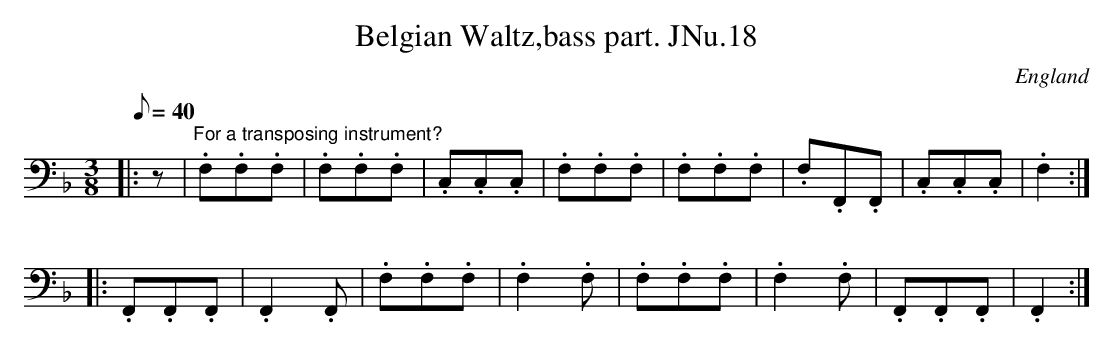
X:1
T:Belgian Waltz,bass part. JNu.18
M:3/8
L:1/8
Q:40
O:England
K:F major
|:z|"^For a transposing instrument?".F,.F,.F,|.F,.F,.F,|.C,.C,.C,|.F,.F,.F,|\
.F,.F,.F,|.F,.F,,.F,,|.C,.C,.C,|.F,2:|!
|:.F,,.F,,.F,,|.F,,2.F,,|.F,.F,.F,|.F,2.F,|\
.F,.F,.F,|.F,2.F,|.F,,.F,,.F,,|.F,,2:|
